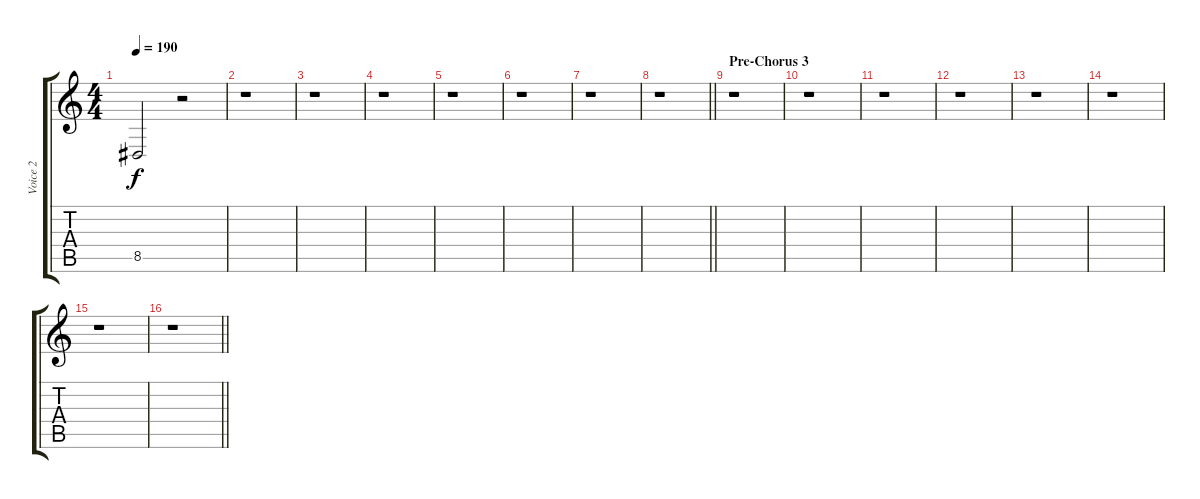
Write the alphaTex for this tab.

\track ("Voice 2" "Voice 2") {instrument lead2sawtooth}
\staff {score tabs}
\tuning (D4 A3 F3 C3 G2 C2) {hide}
\ts (4 4)
\tempo 190
\clef g2
\ks c
8.5{t}.2{dy f} r.2 |
r.1 |
r.1 |
r.1 |
r.1 |
r.1 |
r.1 |
\barLineRight lightlight
r.1 |
\section ("" "Pre-Chorus 3")
r.1 |
r.1 |
r.1 |
r.1 |
r.1 |
r.1 |
r.1 |
\barLineRight lightlight
r.1
